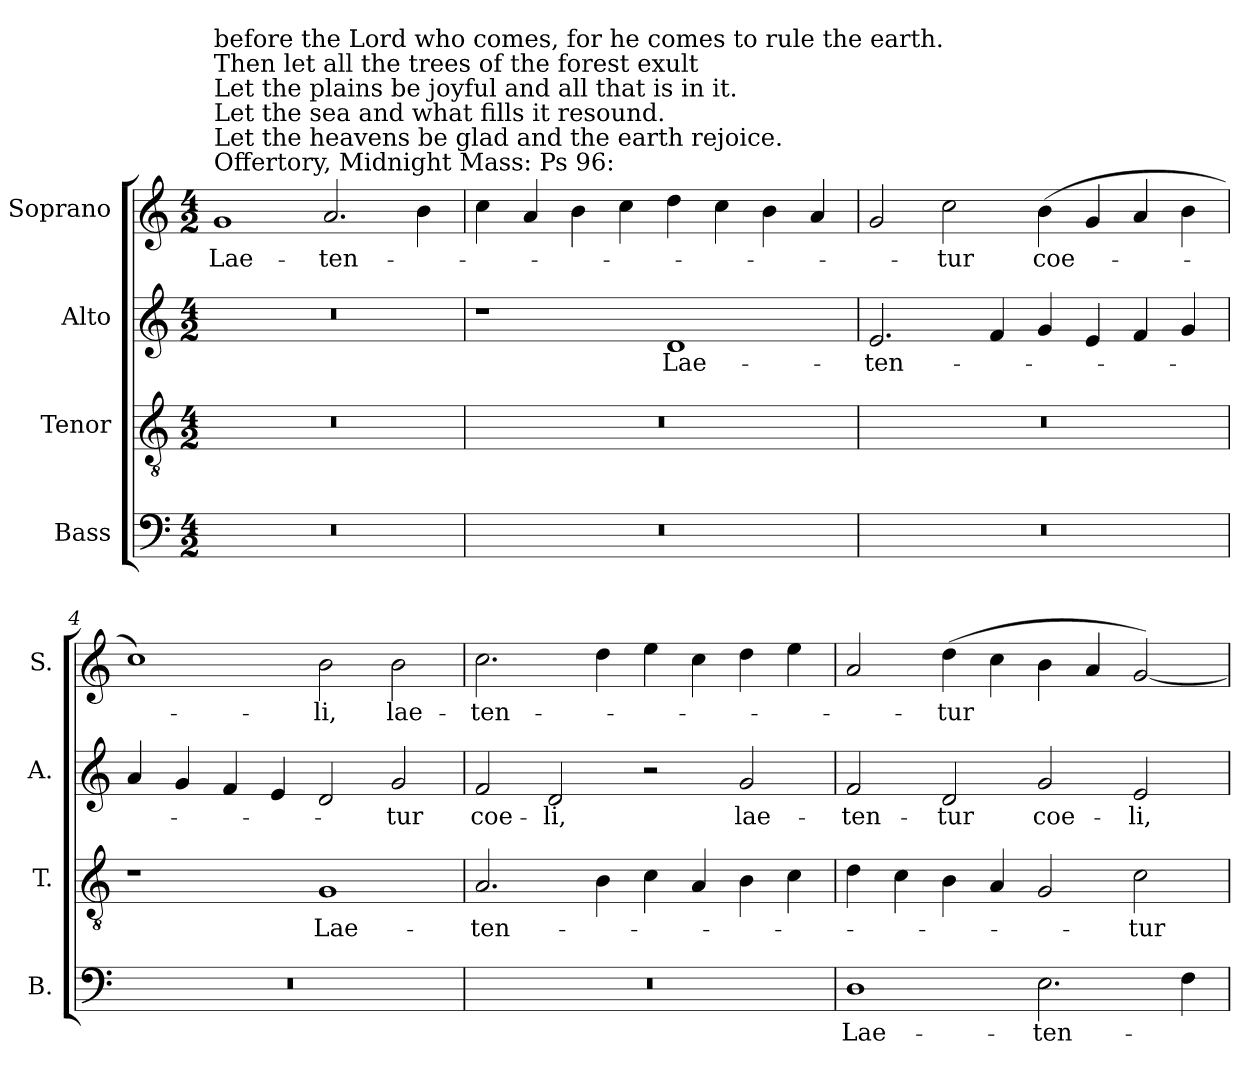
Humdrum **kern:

**kern	**text	**kern	**text	**kern	**text	**kern	**text
*part4	*part4	*part3	*part3	*part2	*part2	*part1	*part1
*staff4	*staff4	*staff3	*staff3	*staff2	*staff2	*staff1	*staff1
*I"Bass	*	*I"Tenor	*	*I"Alto	*	*I"Soprano	*
*I'B.	*	*I'T.	*	*I'A.	*	*I'S.	*
!!LO:PB:g=z
*clefF4	*	*clefGv2	*	*clefG2	*	*clefG2	*
*	*	*ITrd7c12	*	*	*	*	*
*k[]	*	*k[]	*	*k[]	*	*k[]	*
*C:	*	*C:	*	*C:	*	*C:	*
*M4/2	*	*M4/2	*	*M4/2	*	*M4/2	*
*MM224	*	*MM224	*	*MM224	*	*MM224	*
=1	=1	=1	=1	=1	=1	=1	=1
!LO:N:vis=1	!	!LO:N:vis=1	!	!LO:N:vis=1	!	!	!
!	!	!	!	!	!	!LO:TX:a:t=Offertory, Midnight Mass&colon; Ps 96&colon;	!
!	!	!	!	!	!	!LO:TX:t=Let the heavens be glad and the earth rejoice.	!
!	!	!	!	!	!	!LO:TX:t=Let the sea and what fills it resound.	!
!	!	!	!	!	!	!LO:TX:t=Let the plains be joyful and all that is in it.	!
!	!	!	!	!	!	!LO:TX:t=Then let all the trees of the forest exult	!
!	!	!	!	!	!	!LO:TX:t=before the Lord who comes, for he comes to rule the earth.	!
!	!	!	!	!	!	!	!LO:LY:b:color=#000000
0r	.	0r	.	0r	.	1gi	Lae-
!	!	!	!	!	!	!	!LO:LY:b:color=#000000
.	.	.	.	.	.	2.ai/	-ten-
.	.	.	.	.	.	4bi\	.
=2	=2	=2	=2	=2	=2	=2	=2
!LO:N:vis=1	!	!LO:N:vis=1	!	!	!	!	!
0r	.	0r	.	1r	.	4cci\	.
.	.	.	.	.	.	4ai/	.
.	.	.	.	.	.	4bi\	.
.	.	.	.	.	.	4cci\	.
!	!	!	!	!	!LO:LY:b:color=#000000	!	!
.	.	.	.	1di	Lae-	4ddi\	.
.	.	.	.	.	.	4cci\	.
.	.	.	.	.	.	4bi\	.
.	.	.	.	.	.	4ai/	.
=3	=3	=3	=3	=3	=3	=3	=3
!LO:N:vis=1	!	!LO:N:vis=1	!	!	!	!	!
!	!	!	!	!	!LO:LY:b:color=#000000	!	!
0r	.	0r	.	2.ei/	-ten-	2gi/	.
!	!	!	!	!	!	!	!LO:LY:b:color=#000000
.	.	.	.	.	.	2cci\	-tur
.	.	.	.	4fi/	.	.	.
!	!	!	!	!	!	!	!LO:LY:b:color=#000000
.	.	.	.	4gi/	.	(4bi\	coe-
.	.	.	.	4ei/	.	4gi/	.
.	.	.	.	4fi/	.	4ai/	.
.	.	.	.	4gi/	.	4bi\	.
=4	=4	=4	=4	=4	=4	=4	=4
!LO:N:vis=1	!	!	!	!	!	!	!
0r	.	1r	.	4ai/	.	1cci)	.
.	.	.	.	4gi/	.	.	.
.	.	.	.	4fi/	.	.	.
.	.	.	.	4ei/	.	.	.
!	!	!	!LO:LY:b:color=#000000	!	!	!	!
!	!	!	!	!	!	!	!LO:LY:b:color=#000000
.	.	1GGi	Lae-	2di/	.	2bi\	-li,
!	!	!	!	!	!LO:LY:b:color=#000000	!	!
!	!	!	!	!	!	!	!LO:LY:b:color=#000000
.	.	.	.	2gi/	-tur	2bi\	lae-
=5	=5	=5	=5	=5	=5	=5	=5
!LO:N:vis=1	!	!	!	!	!	!	!
!	!	!	!LO:LY:b:color=#000000	!	!	!	!
!	!	!	!	!	!LO:LY:b:color=#000000	!	!
!	!	!	!	!	!	!	!LO:LY:b:color=#000000
0r	.	2.AAi/	-ten-	2fi/	coe-	2.cci\	-ten-
!	!	!	!	!	!LO:LY:b:color=#000000	!	!
.	.	.	.	2di/	-li,	.	.
.	.	4BBi\	.	.	.	4ddi\	.
.	.	4Ci\	.	2r	.	4eei\	.
.	.	4AAi/	.	.	.	4cci\	.
!	!	!	!	!	!LO:LY:b:color=#000000	!	!
.	.	4BBi\	.	2gi/	lae-	4ddi\	.
.	.	4Ci\	.	.	.	4eei\	.
=6	=6	=6	=6	=6	=6	=6	=6
!	!LO:LY:b:color=#000000	!	!	!	!	!	!
!	!	!	!	!	!LO:LY:b:color=#000000	!	!
1Di	Lae-	4Di\	.	2fi/	-ten-	2ai/	.
.	.	4Ci\	.	.	.	.	.
!	!	!	!	!	!LO:LY:b:color=#000000	!	!
!	!	!	!	!	!	!	!LO:LY:b:color=#000000
.	.	4BBi\	.	2di/	-tur	(4ddi\	-tur
.	.	4AAi/	.	.	.	4cci\	.
!	!LO:LY:b:color=#000000	!	!	!	!	!	!
!	!	!	!	!	!LO:LY:b:color=#000000	!	!
2.Ei\	-ten-	2GGi/	.	2gi/	coe-	4bi\	.
.	.	.	.	.	.	4ai/	.
!	!	!	!LO:LY:b:color=#000000	!	!	!	!
!	!	!	!	!	!LO:LY:b:color=#000000	!	!
.	.	2Ci\	-tur	2ei/	-li,	[2gi/)	.
4Fi\	.	.	.	.	.	.	.
=	=	=	=	=	=	=	=
*-	*-	*-	*-	*-	*-	*-	*-
